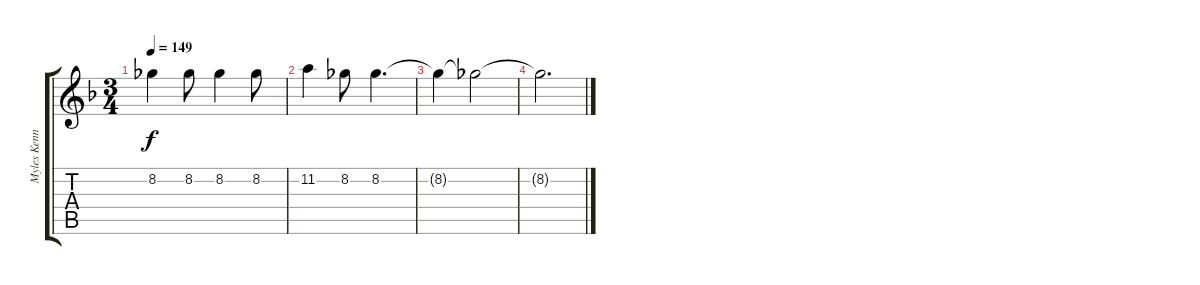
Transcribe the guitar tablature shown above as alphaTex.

\track ("Myles Kennedy" "Myles Kenn") {instrument overdrivenguitar}
\staff {score tabs}
\tuning (Eb4 Bb3 Gb3 Db3 Ab2 Eb2) {hide}
\ts (3 4)
\tempo 149
\clef g2
\ks dminor
8.2.4{dy f} 8.2.8 8.2.4 8.2.8 |
11.2.4 8.2.8 8.2.4{d volume 0} |
8.2{t}.4 8.2{t}.2 |
8.2{t}.2{d}
